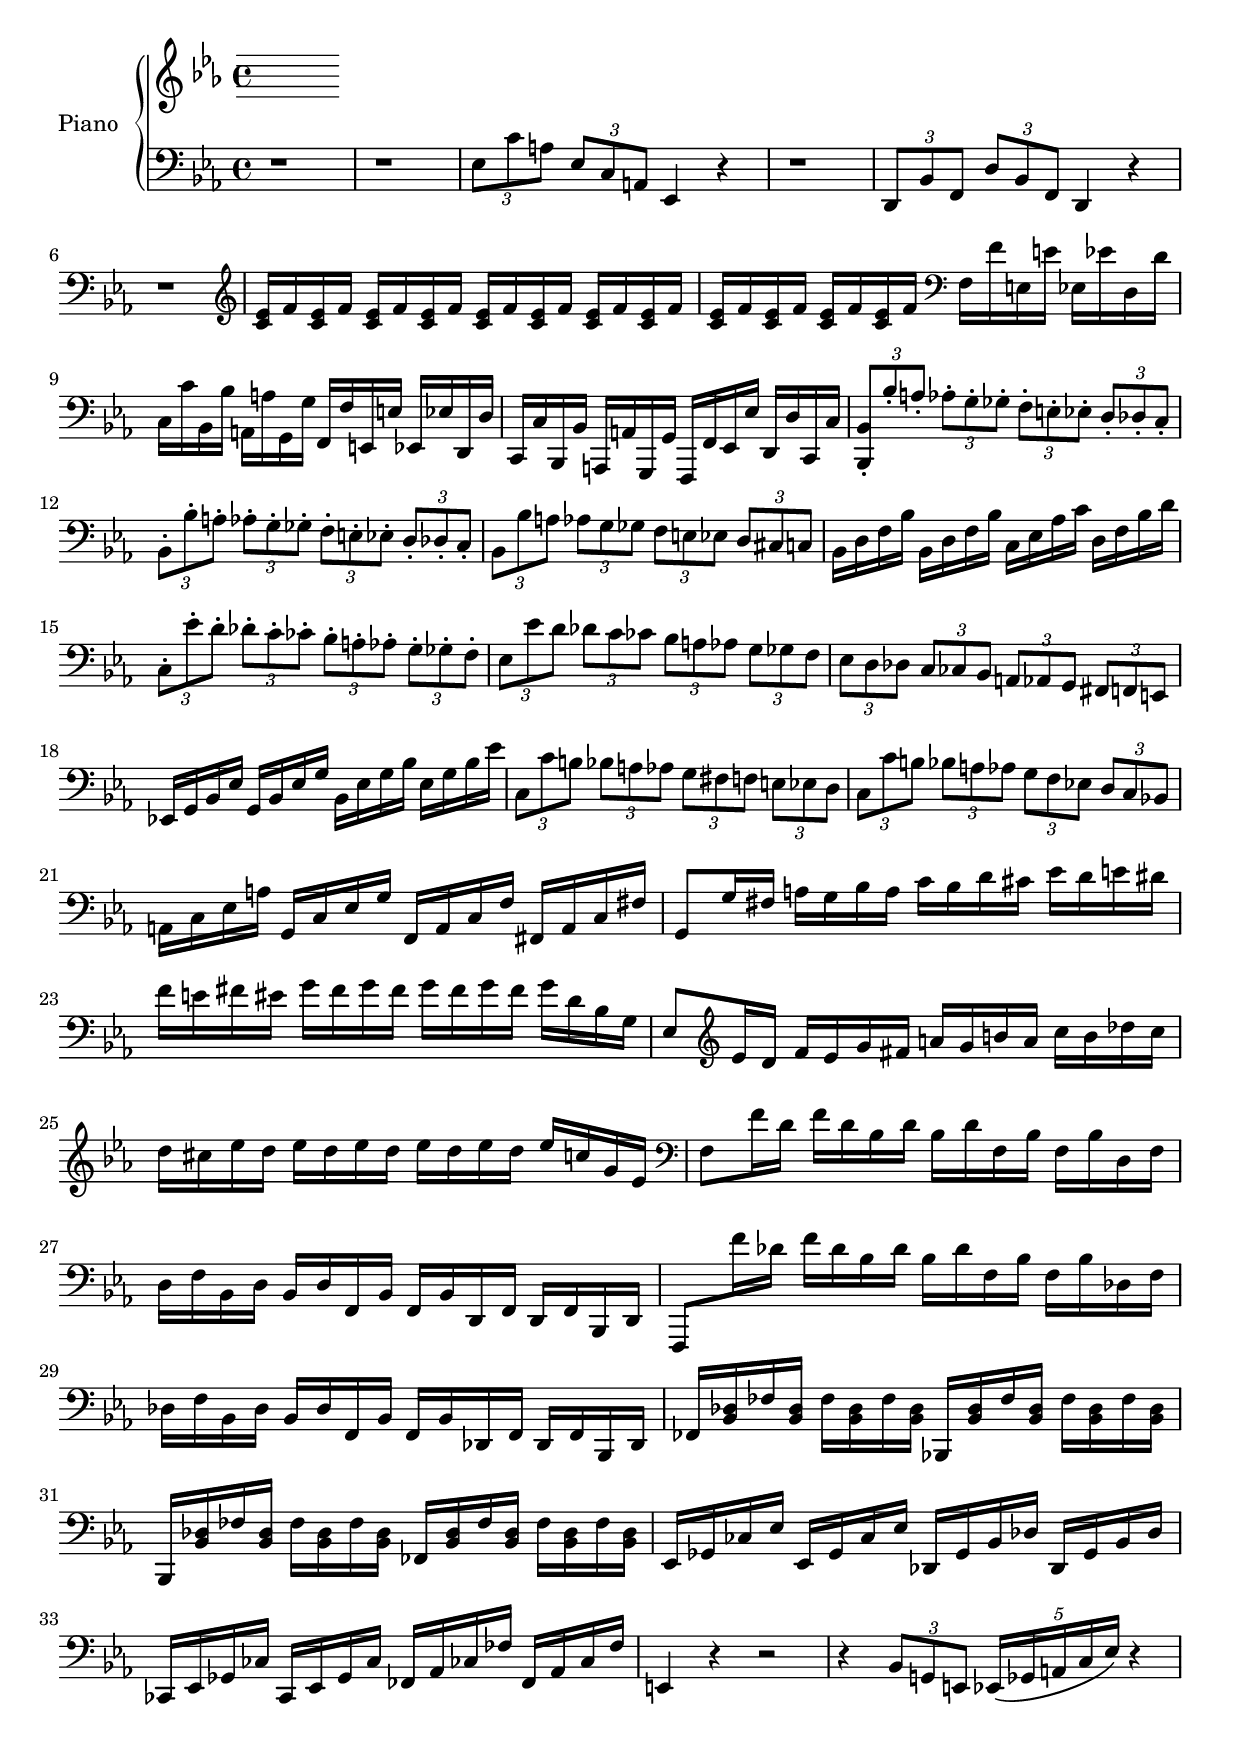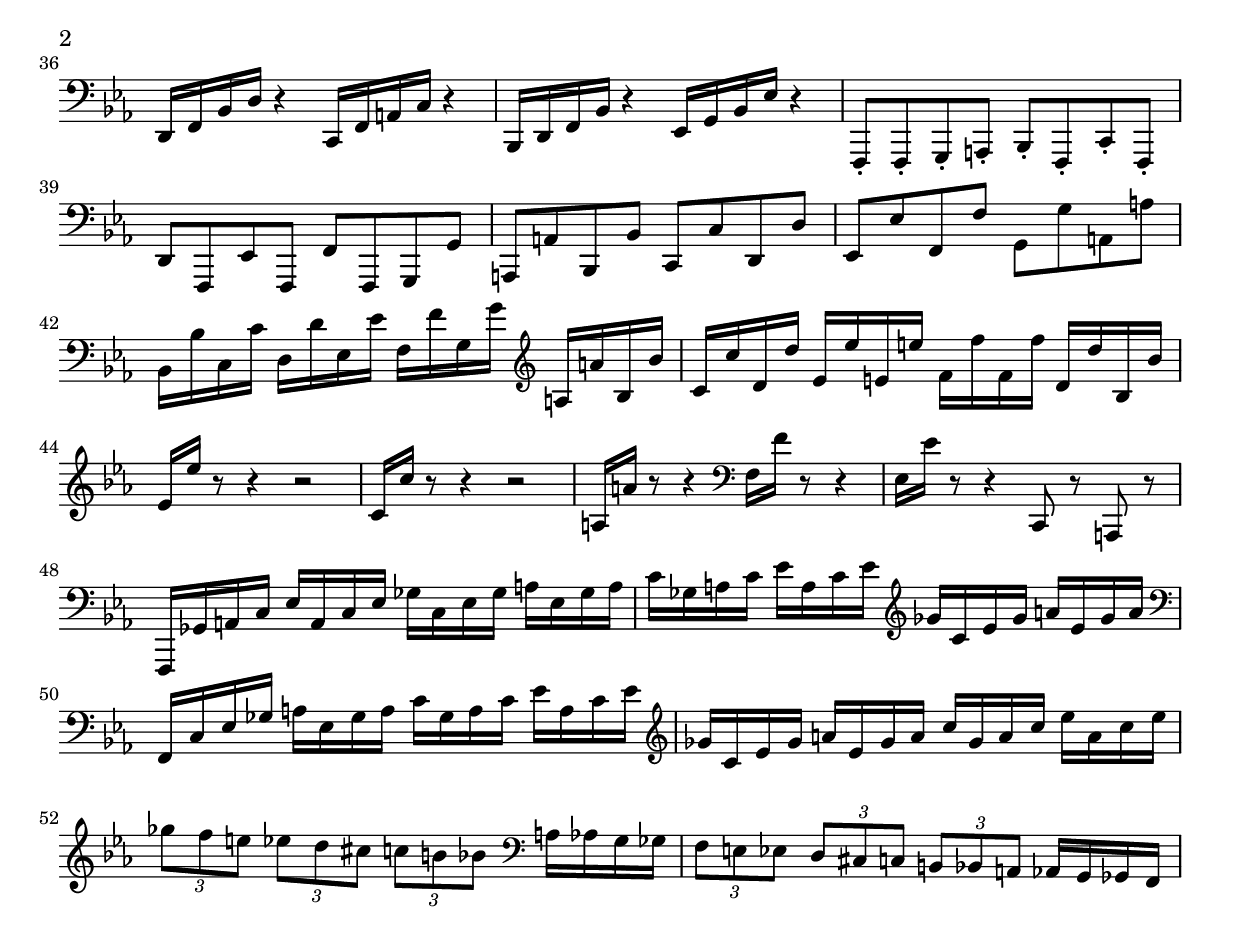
\version "2.20.0"

global = {
  \key ees \major
  \time 4/4
}

%\include "Piano 0-1.ly"
%\include "Piano 98-120.ly"
%\include "Piano 121-157.ly"

right = \relative c' {
  \global
%  \right_Zero_One
%  \right_NinetyEight_OneHundredTwenty
%  \right_OneHundredTwentyOne_OneHundredFiftySeven
  % 165
  % 166
  % 167
  % 168
  % 169
  % 170
  % 171
  % 172
  % 173
  % 174
  % 175
  % 176
  % 177
  % 178
  % 179
  % 180
  % 181
  % 182
  % 183
  % 184
  % 185
  % 186
  % 187
  % 188
  % 189
  % 190
  % 191
  % 192
  % 193
  % 194
  % 195
  % 196
  % 197
  % 198
  % 199
  % 200
  % 201
  % 202
  % 203
  % 204
  % 205
  % 206
  % 207
  % 208
  % 209
  % 210
  % 211
  % 212
  % 213
  % 214
  % 215
  % 216
  % 217  
  % 218
}
  
left = \relative c {
  \global
%  \left_Zero_One
%  \left_NinetyEight_OneHundredTwenty
%  \left_OneHundredTwentyOne_OneHundredFiftySeven

  % 165
  r1 |
  % 166
  r1 |
  % 167
  \tuplet 3/2 { ees8 c' a } 
  \tuplet 3/2 { ees8 c a }
  ees4 r4
  % 168
  r1
  % 169
  \tuplet 3/2 { d8 bes' f }
  \tuplet 3/2 { d' bes f }
  d4 r4 |
  % 170
  r1
  % 171
  \clef treble
  <c'' ees>16 f <c ees>16 f <c ees>16 f <c ees>16 f <c ees>16 f <c ees>16 f <c ees>16 f <c ees>16 f |
  % 172
  <c ees>16 f <c ees>16 f <c ees>16 f <c ees>16 f
  \clef bass
  f,16 f' e, e' ees, ees' d, d' |
  % 173
  c,16 c' bes, bes' a, a' g, g' f, f' e, e' ees, ees' d, d' |
  % 174
  c,16 c' bes, bes' a, a' g, g' f, f' ees ees' d, d' c, c' |
  % 175
  \tuplet 3/2 { <bes, bes'>8-.  bes''-. a-. }
  \tuplet 3/2 { aes8-. g-. ges-. }
  \tuplet 3/2 { f8-. e-. ees-. }
  \tuplet 3/2 { d-. des-. c-. } |
  % 176
  \tuplet 3/2 { bes-. bes'-. a-. }
  \tuplet 3/2 { aes-. g-. ges-. }
  \tuplet 3/2 { f-. e-. ees-. }
  \tuplet 3/2 { d-. des-. c-. } |
  % 177
  \tuplet 3/2 { bes bes' a }
  \tuplet 3/2 { aes g ges }
  \tuplet 3/2 { f e ees }
  \tuplet 3/2 { d cis c } |           
  % 178
  bes16 d f bes bes,16 d f bes c, ees aes c d, f bes d |
  % 179
  \tuplet 3/2 { c,8-. ees'-. d-. }
  \tuplet 3/2 { des-. c-. ces-. }
  \tuplet 3/2 { bes-. a-. aes-. }
  \tuplet 3/2 { g-. ges-. f-. } |
  % 180
  \tuplet 3/2 { ees8 ees' d }
  \tuplet 3/2 { des c ces }
  \tuplet 3/2 { bes a aes }
  \tuplet 3/2 { g ges f } |  
  % 181
  \tuplet 3/2 { ees d des }
  \tuplet 3/2 { c ces bes }
  \tuplet 3/2 { a aes g }
  \tuplet 3/2 { fis f e } |
  % 182
  ees!16 g bes ees g, bes ees g bes, ees g bes ees, g bes ees |
  % 183
  \tuplet 3/2 { c,8 c' b }
  \tuplet 3/2 { bes a aes }
  \tuplet 3/2 { g fis f }
  \tuplet 3/2 { e ees d }
  % 184
  \tuplet 3/2 { c c' b }
  \tuplet 3/2 { bes a aes }
  \tuplet 3/2 { g f ees! }
  \tuplet 3/2 { d c bes! }
  % 185
  a16 c ees a g, c ees g f, a c f fis, a c fis |
  % 186
  g,8 g'16 fis a g bes a c bes d cis ees d e! dis |
  % 187
  f16 e fis eis g fis g fis g fis g fis g d bes g |
  % 188
  ees8 \clef treble ees'16 d f ees g fis a g b a c b des c |
  % 189
  d16 cis ees d ees d ees d ees d ees d ees c g ees |
  % 190
  \clef bass
  f,8 f'16 d f d bes d bes d f, bes f bes d, f |
  % 191
  d f bes, d bes d f, bes f bes d, f d f bes, d |
  % 192
  f,8 f'''16 des f des bes des bes des f, bes f bes des, f |
  % 193
  des16 f bes, des bes des f, bes f bes des, f des f bes, des |
  % 194
  fes16 <bes des> fes' <bes, des> fes'16 <bes, des> fes' <bes, des> bes,! <bes' des> fes' <bes, des> fes' <bes, des> fes' <bes, des> |
  % 195
  bes,16 <bes' des> fes' <bes, des> fes'16 <bes, des> fes' <bes, des> fes! <bes des> fes' <bes, des> fes' <bes, des> fes' <bes, des> |
  % 196
  ees,16 ges ces ees ees, ges ces ees des, ges bes des des, ges bes des |
  % 197
  ces,16 ees ges ces ces, ees ges ces fes, aes ces! fes fes, aes ces fes |
  % 198
  e,4 r4 r2 |
  % 199
  r4 \tuplet 3/2 { bes'8 g! e } \tuplet 5/4 { ees16 \(ges a c ees\) } r4 |
  % 200
  d,16 f bes d r4 c,16 f a c r4 |
  % 201
  bes,16 d f bes r4 ees,16 g bes ees r4 |
  % 202
  f,,8-. f-. g-. a-. bes-. f-. c'-. f,-. |
  % 203
  d'8 f, ees' f, f' f, g g' |
  % 204
  a,8 a' bes, bes' c, c' d, d' |
  % 205
  ees,8 ees' f, f' g, g' a, a' |
  % 206
  bes,16 bes' c, c' d, d' ees, ees' f, f' g, g' \clef treble a, a' bes, bes' |
  % 207
  c,16 c' d, d' ees, ees' e, e' f, f' f, f' d, d' bes, bes' |
  % 208
  ees,16 ees' r8 r4 r2 |
  % 209
  c,16 c' r8 r4 r2 |
  % 210
  a,16 a' r8 r4 \clef bass f,16 f' r8 r4 |
  % 211
  ees,16 ees' r8 r4 c,,8 r8 a r8 |
  % 212
  f16 ges' a c ees a, c ees ges c, ees ges a ees ges a |
  % 213
  c16 ges a c ees a, c ees \clef treble ges c, ees ges a ees ges a |
  % 214
  \clef bass f,,16 c' ees ges a ees ges a c ges a c ees a, c ees |
  % 215
  \clef treble ges16 c, ees ges a ees ges a c ges a c ees a, c ees |
  % 216
  \tuplet 3/2 { ges8 f e }
  \tuplet 3/2 { ees d cis }
  \tuplet 3/2 { c b bes }
  \clef bass a,16 aes g ges |
  % 217
  \tuplet 3/2 { f8 e ees }
  \tuplet 3/2 { d cis c }
  \tuplet 3/2 { b bes a }
  aes16 g ges f |
  % 218
}

\score {
  \new PianoStaff \with {
    instrumentName = "Piano"
  } <<
    \new Staff = "right" \with {
      midiInstrument = "acoustic grand"
    } \right
    \new Staff = "left" \with {
      midiInstrument = "acoustic grand"
    } { \clef bass \left }
  >>
  \layout { 
    \context {
      \PianoStaff
    }
  }
  \midi {
    \tempo 4=100
  }
}
